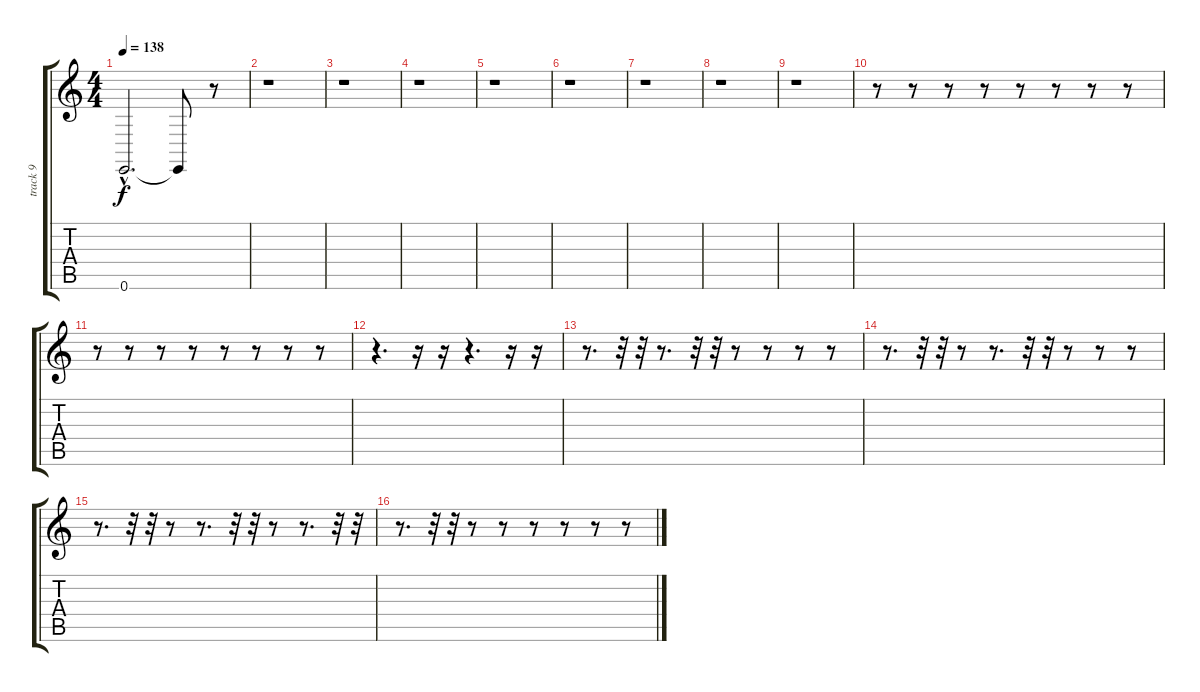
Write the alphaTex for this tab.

\track ("track 9 " "track 9 ") {instrument drawbarorgan}
\staff {score tabs}
\tuning (E4 B3 G3 D3 A2 E2) {hide}
\ts (4 4)
\tempo 138
\clef g2
\ks c
0.6{hac t}.2{d dy f} 0.6{t}.8 r.8 |
r.1 |
r.1 |
r.1 |
r.1 |
r.1 |
r.1 |
r.1 |
r.1 |
r.8 r.8 r.8 r.8 r.8 r.8 r.8 r.8 |
r.8 r.8 r.8 r.8 r.8 r.8 r.8 r.8 |
r.4{d} r.16 r.16 r.4{d} r.16 r.16 |
r.8{d} r.32 r.32 r.8{d} r.32 r.32 r.8 r.8 r.8 r.8 |
r.8{d} r.32 r.32 r.8 r.8{d} r.32 r.32 r.8 r.8 r.8 |
r.8{d} r.32 r.32 r.8 r.8{d} r.32 r.32 r.8 r.8{d} r.32 r.32 |
r.8{d} r.32 r.32 r.8 r.8 r.8 r.8 r.8 r.8
